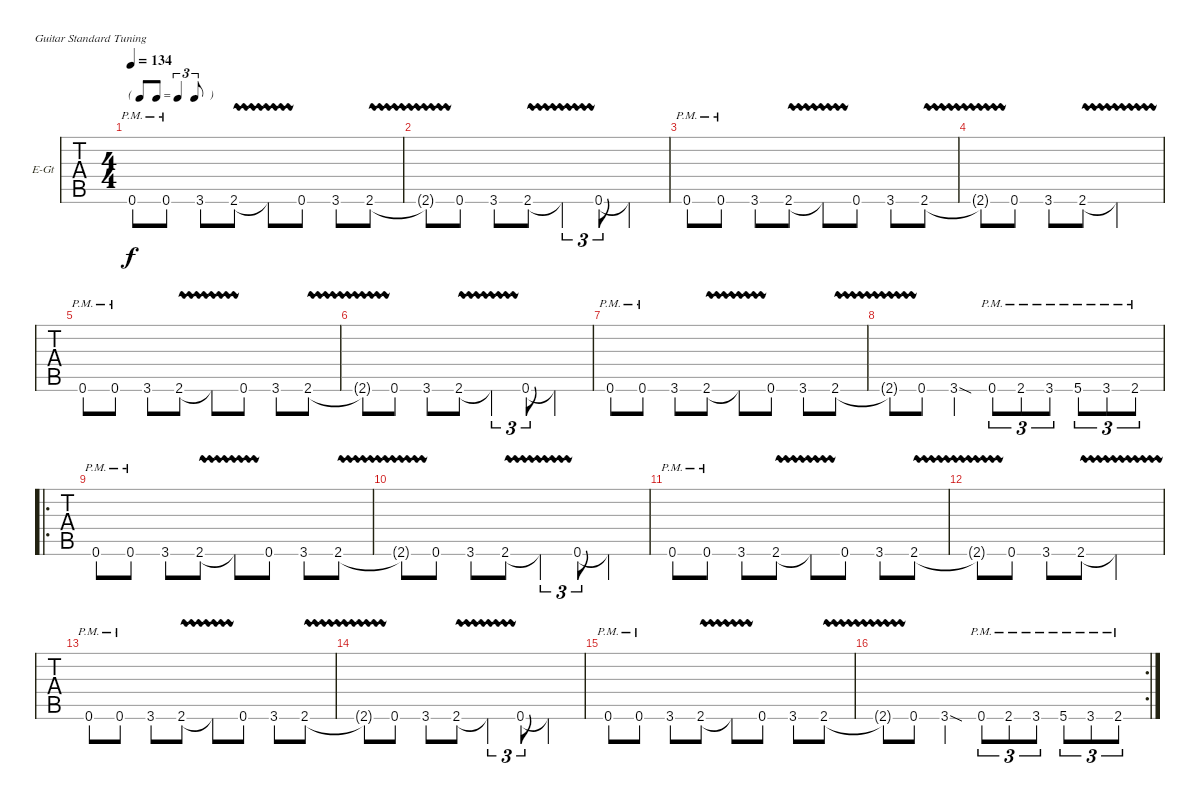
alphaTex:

\defaultSystemsLayout 4
\bracketExtendMode groupsimilarinstruments
\firstSystemTrackNameOrientation horizontal
\otherSystemsTrackNameOrientation horizontal
\track ("Electric Guitar" "E-Gt") {instrument electricguitarclean}
\staff {tabs}
\tuning (E4 B3 G3 D3 A2 E2)
\ts (4 4)
\tf triplet8th
\tempo 134
\clef g2
\ks c
0.6{pm}.8{dy f instrument electricguitarclean} 0.6{pm}.8 3.6.8 2.6{vw}.8 2.6{vw t}.8 0.6.8 3.6.8 2.6{vw}.8 |
2.6{vw t}.8 0.6.8 3.6.8 2.6{vw}.8 2.6{vw t}.4{tu (3 2)} 0.6.8{tu (3 2)} 0.6{t}.4 |
0.6{pm}.8 0.6{pm}.8 3.6.8 2.6{vw}.8 2.6{vw t}.8 0.6.8 3.6.8 2.6{vw}.8 |
2.6{vw t}.8 0.6.8 3.6.8 2.6{vw}.8 2.6{vw t}.2 |
0.6{pm}.8 0.6{pm}.8 3.6.8 2.6{vw}.8 2.6{vw t}.8 0.6.8 3.6.8 2.6{vw}.8 |
2.6{vw t}.8 0.6.8 3.6.8 2.6{vw}.8 2.6{vw t}.4{tu (3 2)} 0.6.8{tu (3 2)} 0.6{t}.4 |
0.6{pm}.8 0.6{pm}.8 3.6.8 2.6{vw}.8 2.6{vw t}.8 0.6.8 3.6.8 2.6{vw}.8 |
2.6{vw t}.8 0.6.8 3.6{sod}.4 0.6{pm}.8{tu (3 2)} 2.6{pm}.8{tu (3 2)} 3.6{pm}.8{tu (3 2)} 5.6{pm}.8{tu (3 2)} 3.6{pm}.8{tu (3 2)} 2.6{pm}.8{tu (3 2)} |
\ro
0.6{pm}.8 0.6{pm}.8 3.6.8 2.6{vw}.8 2.6{vw t}.8 0.6.8 3.6.8 2.6{vw}.8 |
2.6{vw t}.8 0.6.8 3.6.8 2.6{vw}.8 2.6{vw t}.4{tu (3 2)} 0.6.8{tu (3 2)} 0.6{t}.4 |
0.6{pm}.8 0.6{pm}.8 3.6.8 2.6{vw}.8 2.6{vw t}.8 0.6.8 3.6.8 2.6{vw}.8 |
2.6{vw t}.8 0.6.8 3.6.8 2.6{vw}.8 2.6{vw t}.2 |
0.6{pm}.8 0.6{pm}.8 3.6.8 2.6{vw}.8 2.6{vw t}.8 0.6.8 3.6.8 2.6{vw}.8 |
2.6{vw t}.8 0.6.8 3.6.8 2.6{vw}.8 2.6{vw t}.4{tu (3 2)} 0.6.8{tu (3 2)} 0.6{t}.4 |
0.6{pm}.8 0.6{pm}.8 3.6.8 2.6{vw}.8 2.6{vw t}.8 0.6.8 3.6.8 2.6{vw}.8 |
\rc 2
2.6{vw t}.8 0.6.8 3.6{sod}.4 0.6{pm}.8{tu (3 2)} 2.6{pm}.8{tu (3 2)} 3.6{pm}.8{tu (3 2)} 5.6{pm}.8{tu (3 2)} 3.6{pm}.8{tu (3 2)} 2.6{pm}.8{tu (3 2)}
